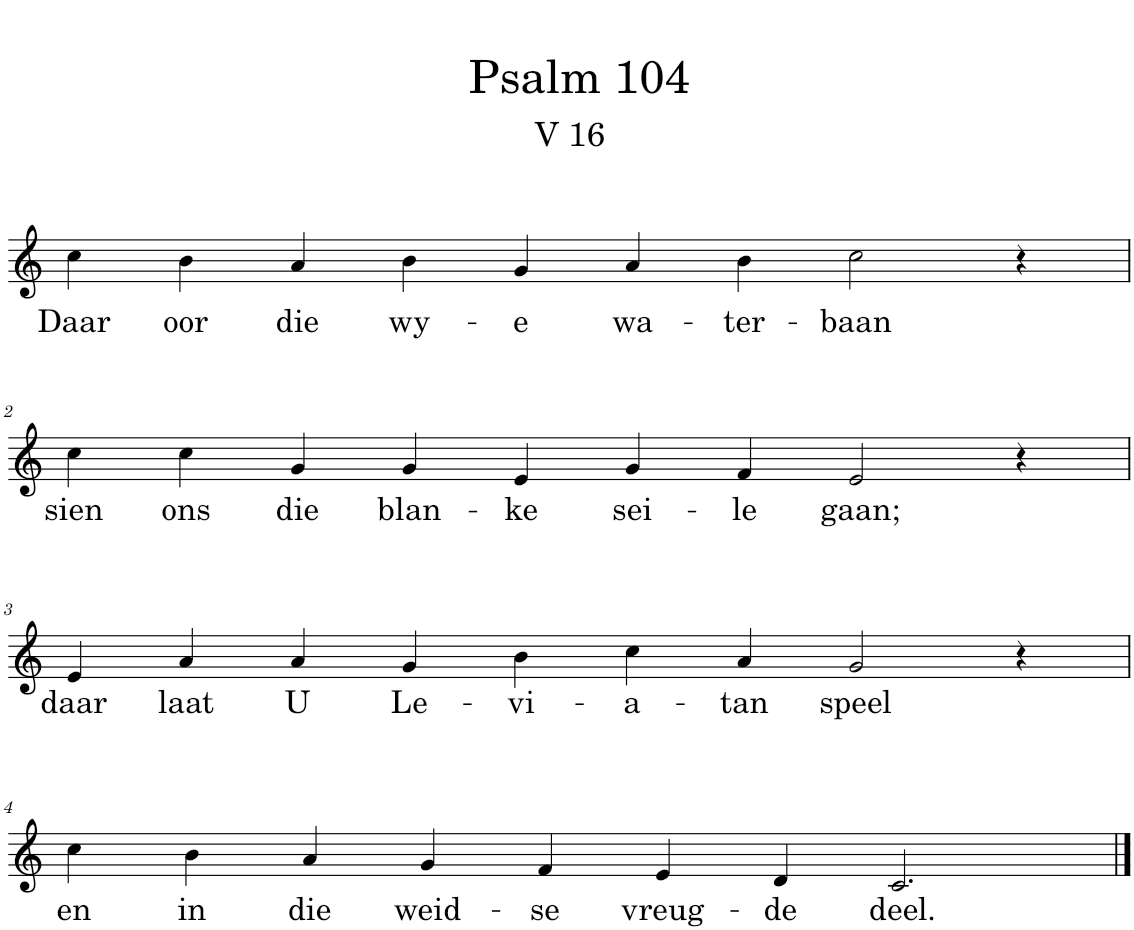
**kern	**text
*part1	*part1
*staff1	*staff1
*I"Pipe Organ	*
*I'Org.	*
*clefG2	*
*k[]	*
*M10/4	*
=1	=1
!	!LO:LY:b
4cc\	Daar
!	!LO:LY:b
4b\	oor
!	!LO:LY:b
4a/	die
!	!LO:LY:b
4b\	wy-
!	!LO:LY:b
4g/	-e
!	!LO:LY:b
4a/	wa-
!	!LO:LY:b
4b\	-ter-
!	!LO:LY:b
2cc\	-baan
4r	.
!!LO:LB:g=z
=2	=2
!	!LO:LY:b
4cc\	sien
!	!LO:LY:b
4cc\	ons
!	!LO:LY:b
4g/	die
!	!LO:LY:b
4g/	blan-
!	!LO:LY:b
4e/	-ke
!	!LO:LY:b
4g/	sei-
!	!LO:LY:b
4f/	-le
!	!LO:LY:b
2e/	gaan;
4r	.
!!LO:LB:g=z
=3	=3
!	!LO:LY:b
4e/	daar
!	!LO:LY:b
4a/	laat
!	!LO:LY:b
4a/	U
!	!LO:LY:b
4g/	Le-
!	!LO:LY:b
4b\	-vi-
!	!LO:LY:b
4cc\	-a-
!	!LO:LY:b
4a/	-tan
!	!LO:LY:b
2g/	speel
4r	.
!!LO:LB:g=z
=4	=4
!	!LO:LY:b
4cc\	en
!	!LO:LY:b
4b\	in
!	!LO:LY:b
4a/	die
!	!LO:LY:b
4g/	weid-
!	!LO:LY:b
4f/	-se
!	!LO:LY:b
4e/	vreug-
!	!LO:LY:b
4d/	-de
!	!LO:LY:b
2.c/	deel.
==	==
*-	*-
